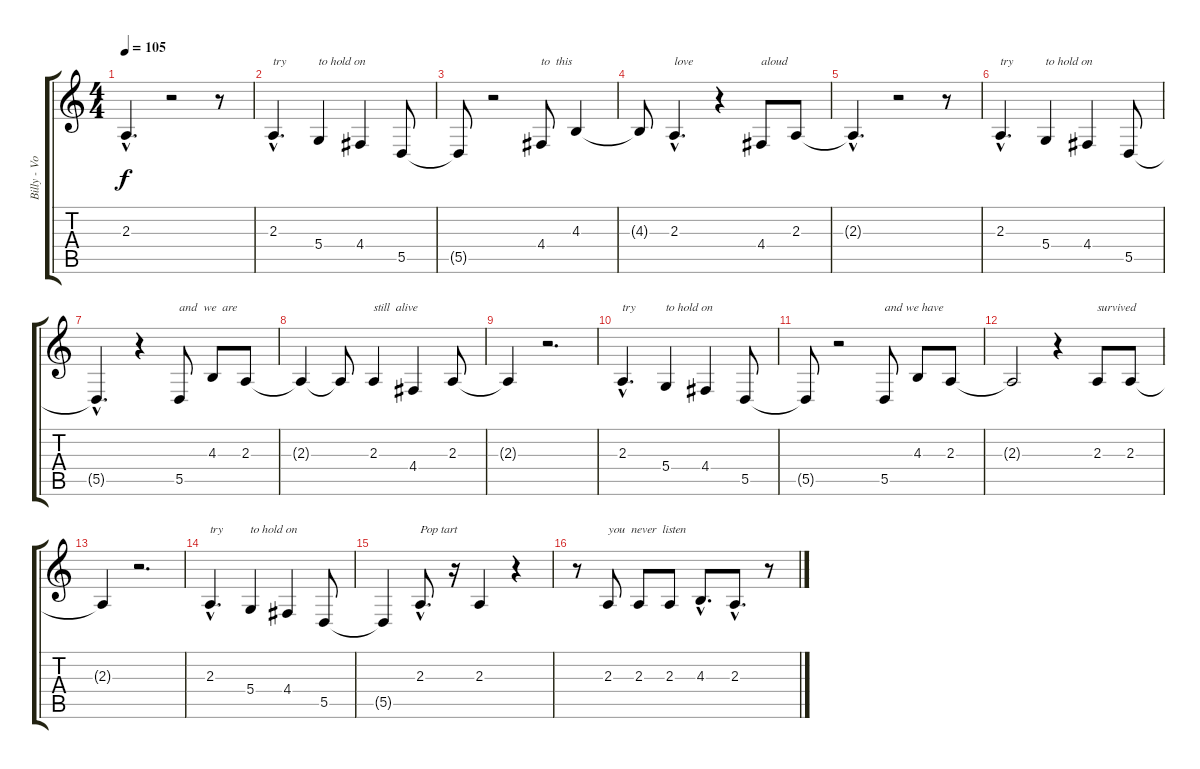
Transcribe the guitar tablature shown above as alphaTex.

\track ("Billy - Voice" "Billy - Vo") {instrument lead6voice}
\staff {score tabs}
\tuning (E4 B3 G3 D3 A2 E2) {hide}
\ts (4 4)
\tempo 105
\clef g2
\ks c
2.3{hac t}.4{d dy f} r.2 r.8 |
2.3{hac}.4{d txt "try"} 5.4.4{txt "to hold on"} 4.4.4 5.5.8 |
5.5{t}.8 r.2 4.4.8{txt "to  this"} 4.3.4 |
4.3{t}.8 2.3{hac}.4{d txt "love"} r.4 4.4.8{txt "aloud"} 2.3.8 |
2.3{hac t}.4{d} r.2 r.8 |
2.3{hac}.4{d txt "try"} 5.4.4{txt "to hold on"} 4.4.4 5.5.8 |
5.5{hac t}.4{d} r.4 5.5.8{txt "and  we  are"} 4.3.8 2.3.8 |
2.3{t}.4 2.3{t}.8 2.3.4{txt "still  alive"} 4.4.4 2.3.8 |
2.3{t}.4 r.2{d} |
2.3{hac}.4{d txt "try"} 5.4.4{txt "to hold on"} 4.4.4 5.5.8 |
5.5{t}.8 r.2 5.5.8{txt "and we have"} 4.3.8 2.3.8 |
2.3{t}.2 r.4 2.3.8{txt "survived"} 2.3.8 |
2.3{t}.4 r.2{d} |
2.3{hac}.4{d txt "try"} 5.4.4{txt "to hold on"} 4.4.4 5.5.8 |
5.5{t}.4 2.3{hac}.8{d txt "Pop tart"} r.16 2.3.4 r.4 |
r.8 2.3.8{txt "you  never  listen"} 2.3.8 2.3.8 4.3{hac}.8{d} 2.3{hac}.8{d} r.8
